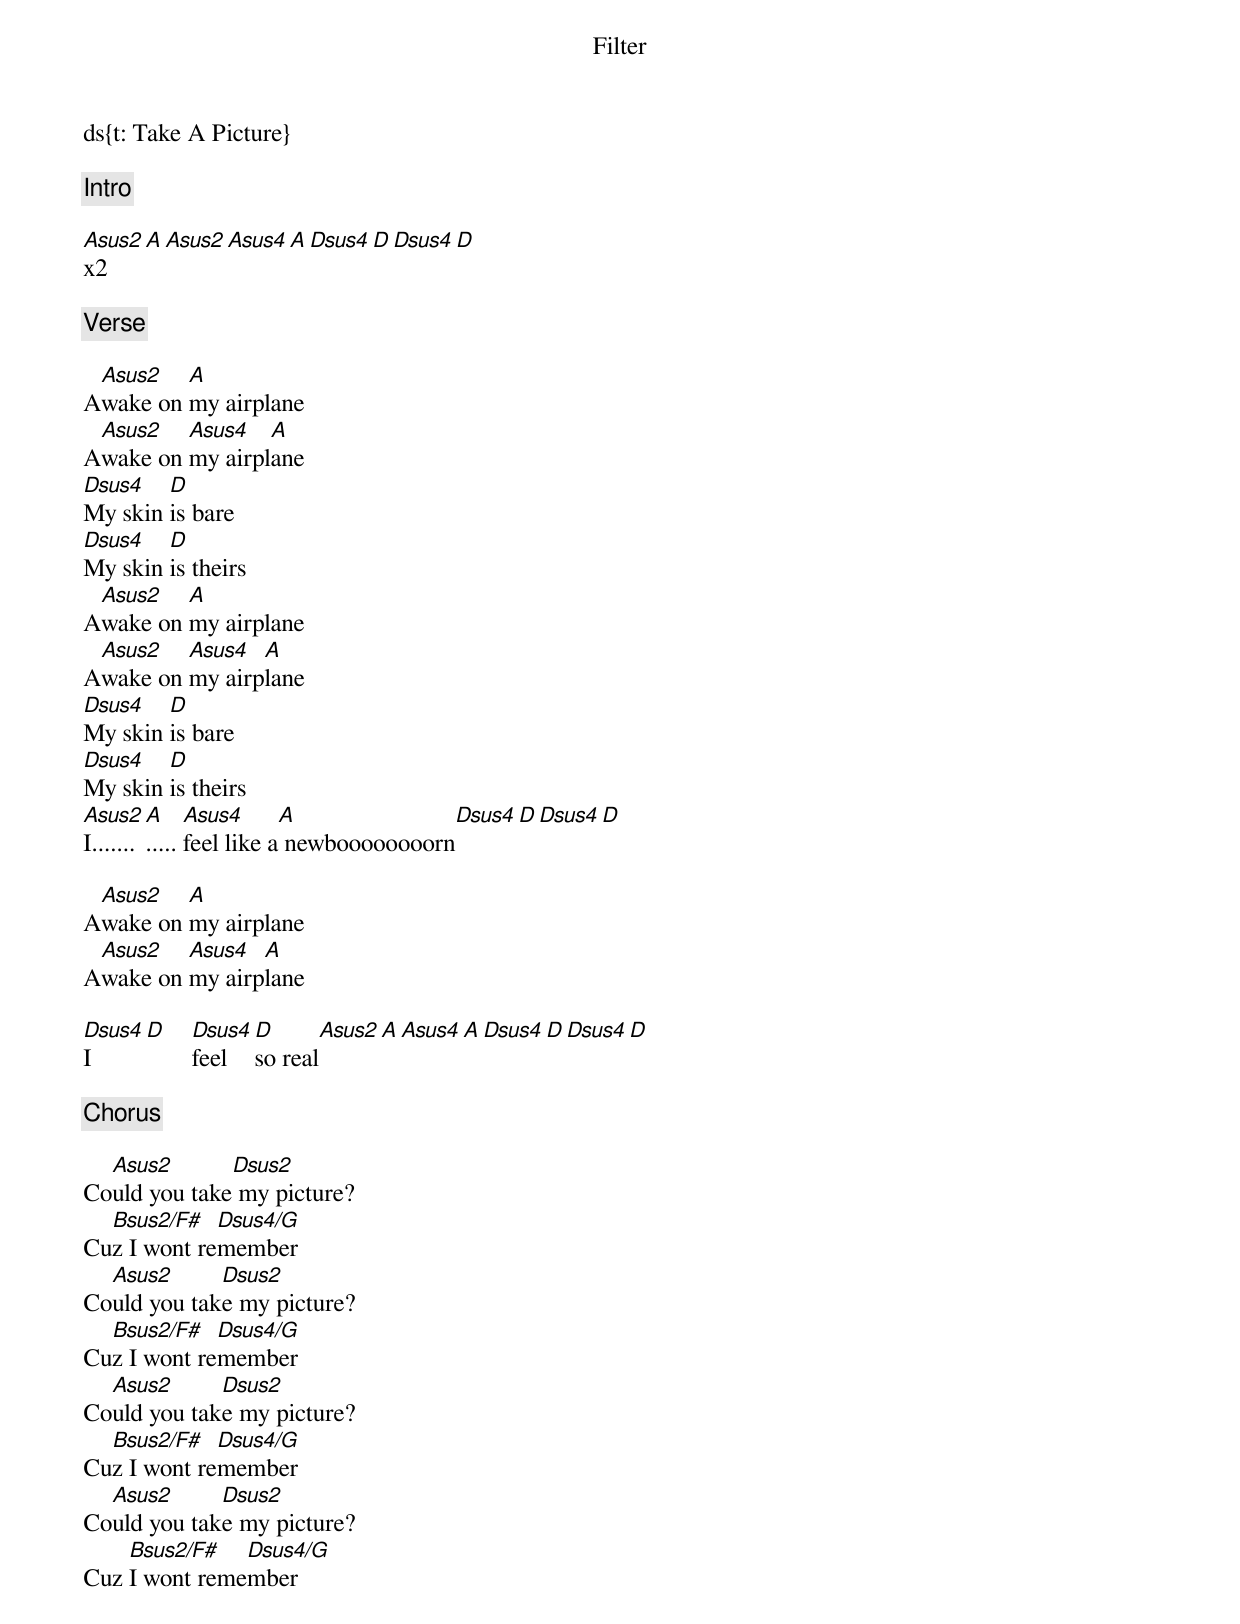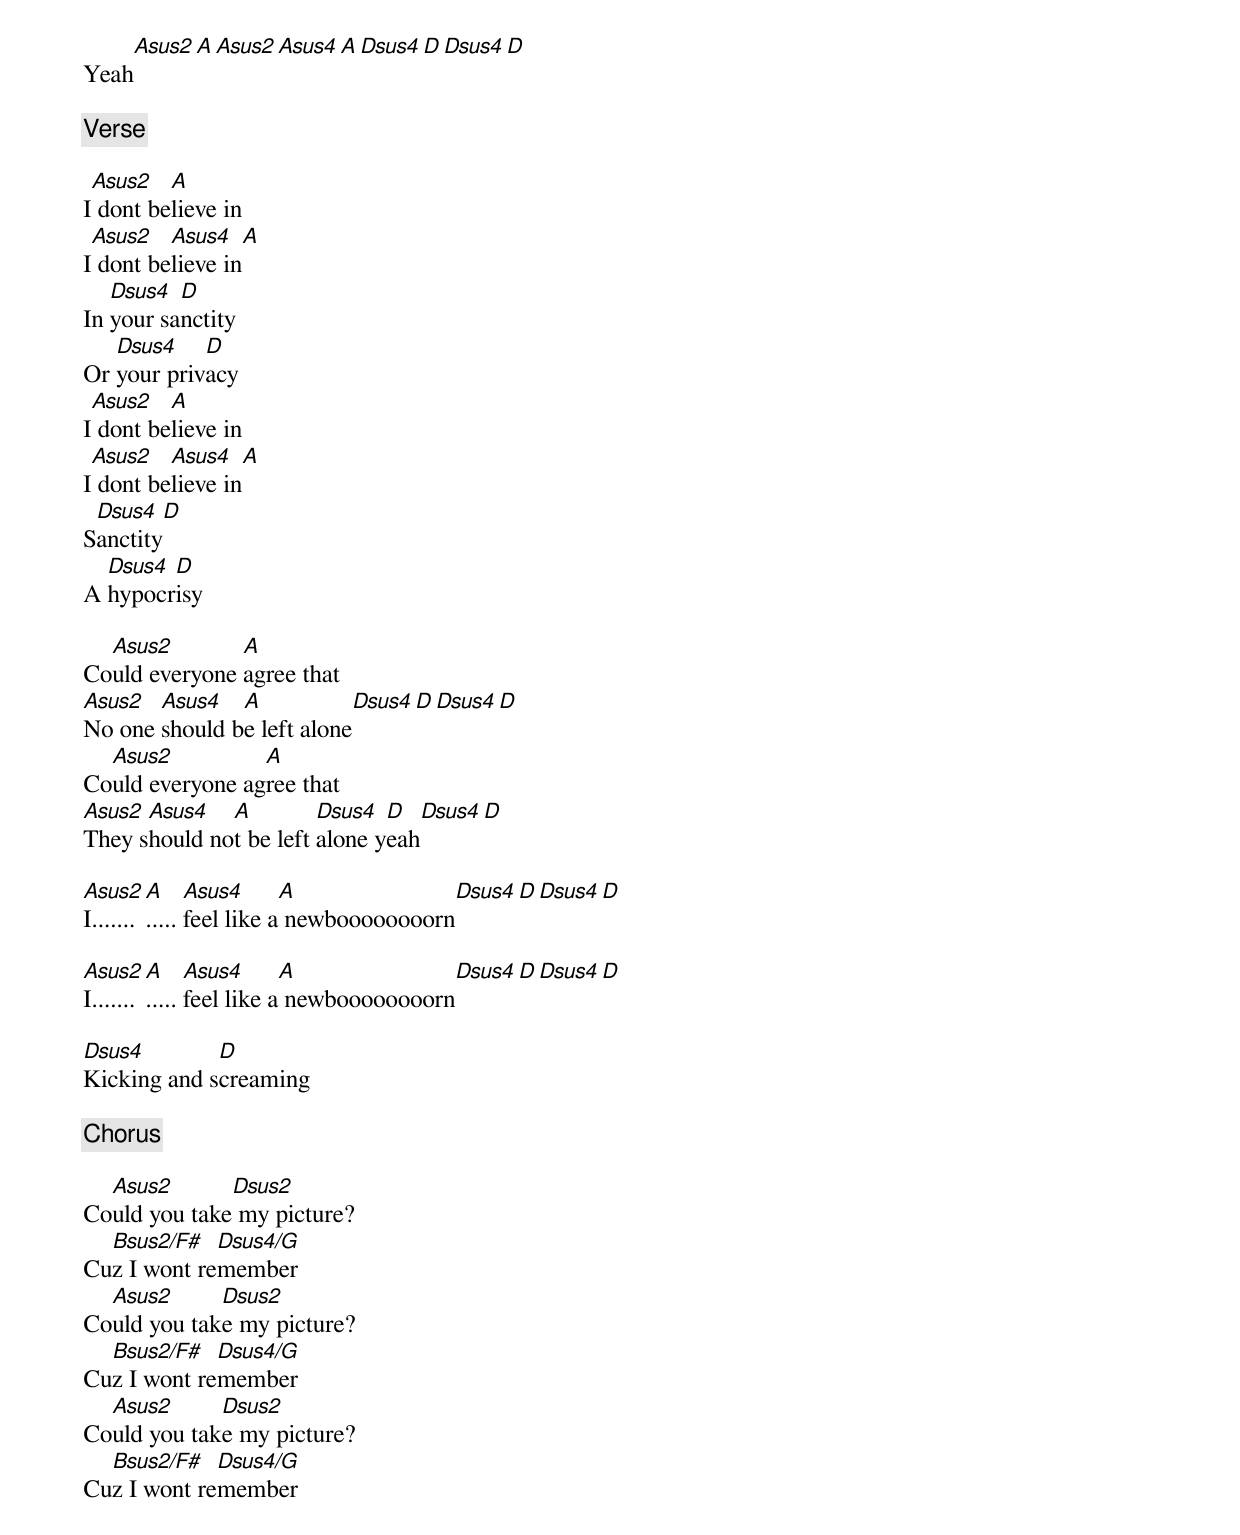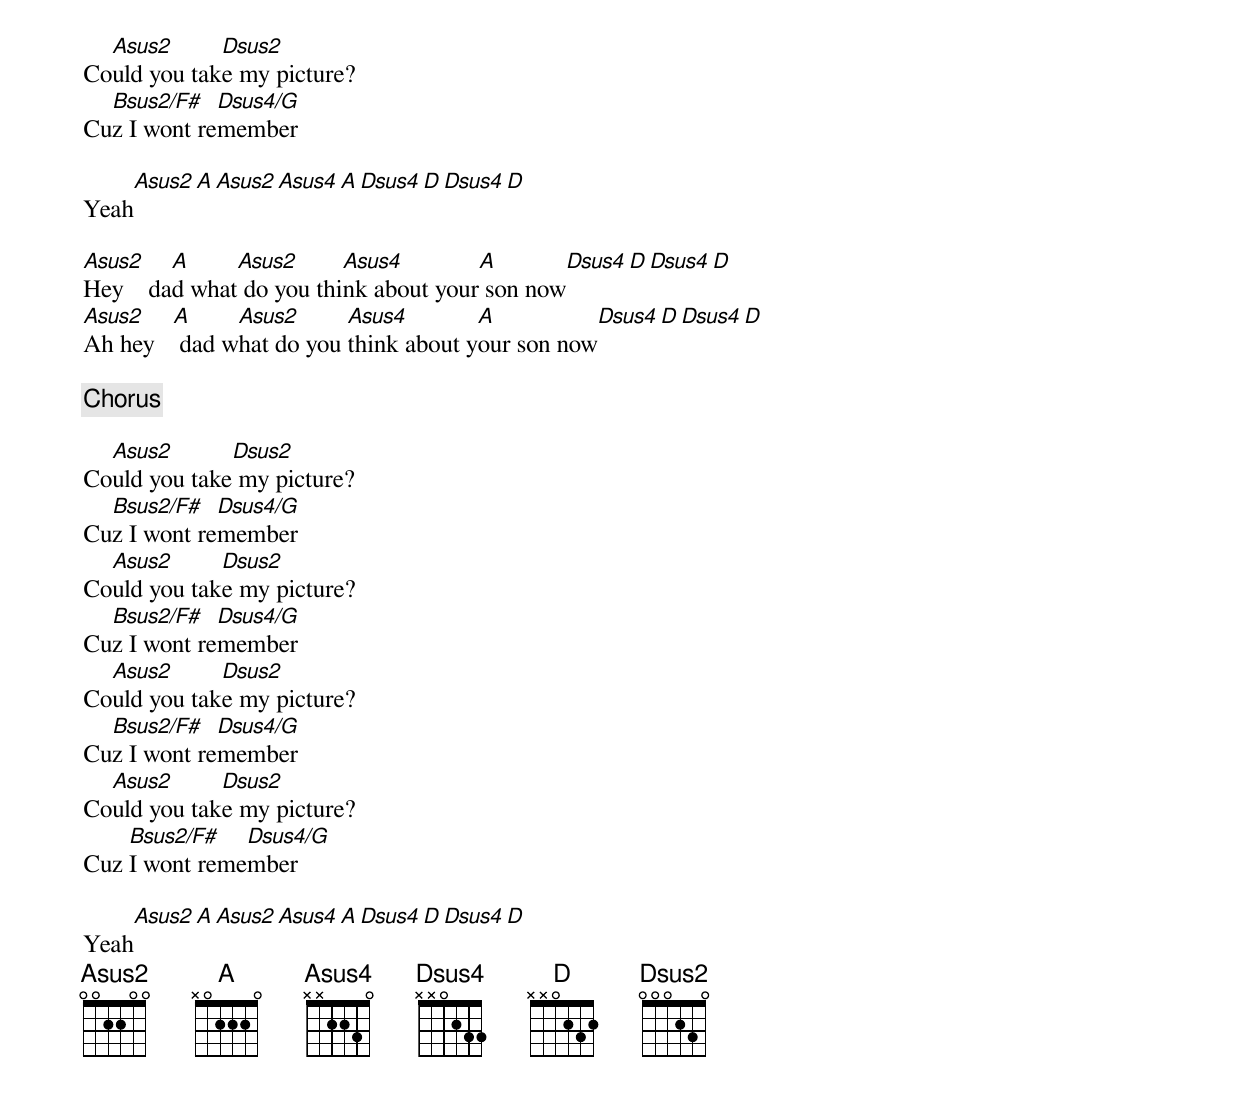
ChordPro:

ds{t: Take A Picture}
{st: Filter}

{c: Intro}

[Asus2]x2[A][Asus2][Asus4][A][Dsus4][D][Dsus4][D]

{c: Verse}

A[Asus2]wake on [A]my airplane
A[Asus2]wake on [Asus4]my airpl[A]ane
[Dsus4]My skin [D]is bare
[Dsus4]My skin [D]is theirs
A[Asus2]wake on [A]my airplane
A[Asus2]wake on [Asus4]my airp[A]lane
[Dsus4]My skin [D]is bare
[Dsus4]My skin [D]is theirs
[Asus2]I.......[A]..... [Asus4]feel like a[A] newboooooooorn[Dsus4][D][Dsus4][D]

A[Asus2]wake on [A]my airplane
A[Asus2]wake on [Asus4]my airp[A]lane

[Dsus4]I      [D]    [Dsus4]feel   [D]so real[Asus2][A][Asus4][A][Dsus4][D][Dsus4][D]

{c: Chorus}

Co[Asus2]uld you take[Dsus2] my picture?
Cu[Bsus2/F#]z I wont re[Dsus4/G]member
Co[Asus2]uld you tak[Dsus2]e my picture?
Cu[Bsus2/F#]z I wont re[Dsus4/G]member
Co[Asus2]uld you tak[Dsus2]e my picture?
Cu[Bsus2/F#]z I wont re[Dsus4/G]member
Co[Asus2]uld you tak[Dsus2]e my picture?
Cuz [Bsus2/F#]I wont reme[Dsus4/G]mber

Yeah[Asus2][A][Asus2][Asus4][A][Dsus4][D][Dsus4][D]

{c: Verse}

I[Asus2] dont be[A]lieve in
I[Asus2] dont be[Asus4]lieve in[A]
In [Dsus4]your sa[D]nctity
Or [Dsus4]your priv[D]acy
I[Asus2] dont be[A]lieve in
I[Asus2] dont be[Asus4]lieve in[A]
S[Dsus4]anctity[D]
A [Dsus4]hypocr[D]isy

Co[Asus2]uld everyone [A]agree that
[Asus2]No one [Asus4]should b[A]e left alone[Dsus4][D][Dsus4][D]
Co[Asus2]uld everyone ag[A]ree that
[Asus2]They s[Asus4]hould no[A]t be left [Dsus4]alone y[D]eah[Dsus4][D]

[Asus2]I.......[A]..... [Asus4]feel like a[A] newboooooooorn[Dsus4][D][Dsus4][D]

[Asus2]I.......[A]..... [Asus4]feel like a[A] newboooooooorn[Dsus4][D][Dsus4][D]

[Dsus4]Kicking and s[D]creaming

{c: Chorus}

Co[Asus2]uld you take[Dsus2] my picture?
Cu[Bsus2/F#]z I wont re[Dsus4/G]member
Co[Asus2]uld you tak[Dsus2]e my picture?
Cu[Bsus2/F#]z I wont re[Dsus4/G]member
Co[Asus2]uld you tak[Dsus2]e my picture?
Cu[Bsus2/F#]z I wont re[Dsus4/G]member
Co[Asus2]uld you tak[Dsus2]e my picture?
Cu[Bsus2/F#]z I wont re[Dsus4/G]member

Yeah[Asus2][A][Asus2][Asus4][A][Dsus4][D][Dsus4][D]

[Asus2]Hey    da[A]d what[Asus2] do you thi[Asus4]nk about your[A] son now[Dsus4][D][Dsus4][D]
[Asus2]Ah hey   [A] dad w[Asus2]hat do you [Asus4]think about y[A]our son now[Dsus4][D][Dsus4][D]

{c: Chorus}

Co[Asus2]uld you take[Dsus2] my picture?
Cu[Bsus2/F#]z I wont re[Dsus4/G]member
Co[Asus2]uld you tak[Dsus2]e my picture?
Cu[Bsus2/F#]z I wont re[Dsus4/G]member
Co[Asus2]uld you tak[Dsus2]e my picture?
Cu[Bsus2/F#]z I wont re[Dsus4/G]member
Co[Asus2]uld you tak[Dsus2]e my picture?
Cuz [Bsus2/F#]I wont reme[Dsus4/G]mber

Yeah[Asus2][A][Asus2][Asus4][A][Dsus4][D][Dsus4][D]
